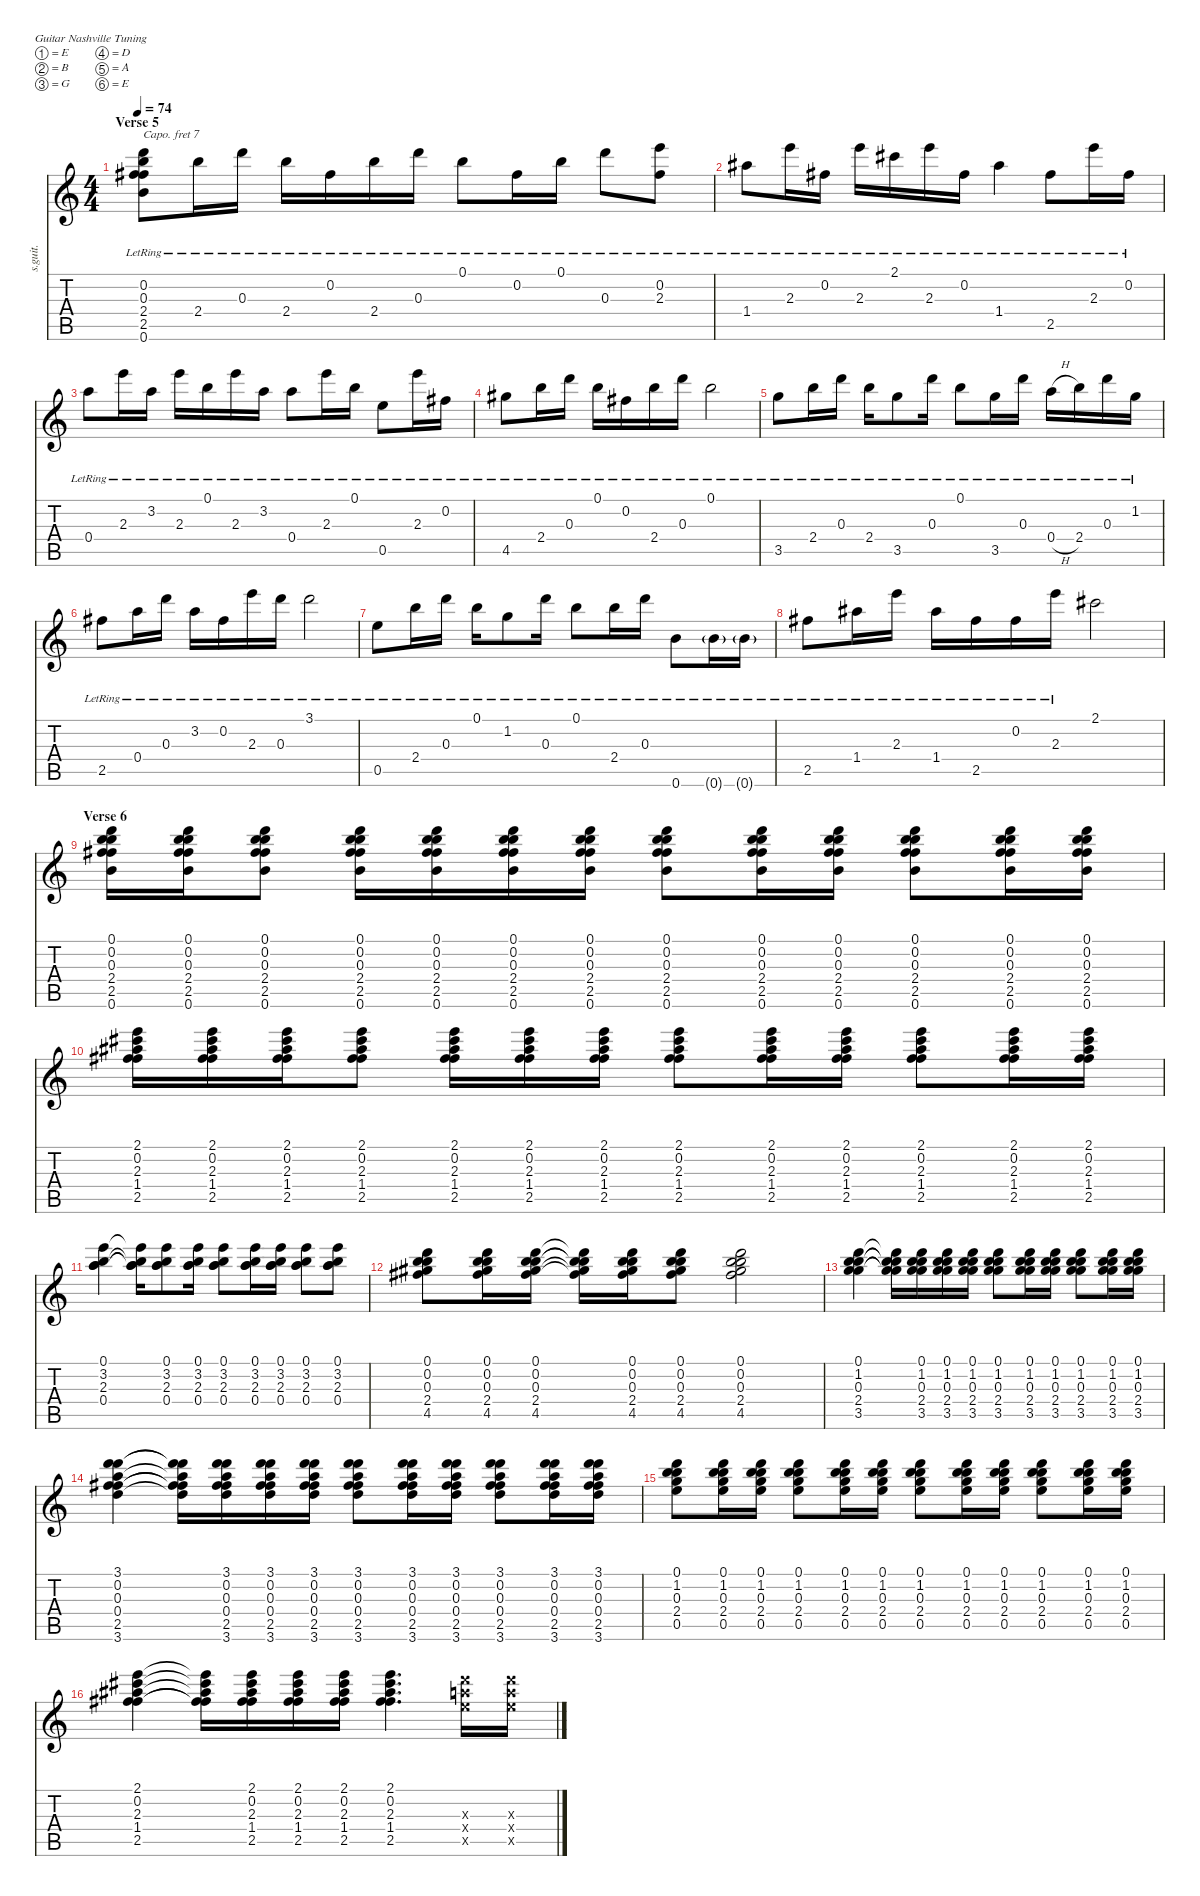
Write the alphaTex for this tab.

\defaultSystemsLayout 4
\hideDynamics
\bracketExtendMode nobrackets
\track ("Glen Frey - 12 String Guitar" "s.guit.") {instrument acousticguitarsteel}
\staff {score tabs}
\capo 7
\tuning (E4 B3 G4 D4 A3 E3)
\ts (4 4)
\section ("" "Verse 5")
\tempo 74
\clef g2
\ks c
(0.2{lr} 0.3{lr} 2.4{lr} 2.5{lr} 0.6{lr}).8{lyrics (0 "") lyrics (1 "") lyrics (2 "") lyrics (3 "") lyrics (4 "") dy f} 2.4{lr}.16{lyrics (0 "") lyrics (1 "") lyrics (2 "") lyrics (3 "") lyrics (4 "")} 0.3{lr}.16{lyrics (0 "") lyrics (1 "") lyrics (2 "") lyrics (3 "") lyrics (4 "")} 2.4{lr}.16{lyrics (0 "") lyrics (1 "") lyrics (2 "") lyrics (3 "") lyrics (4 "")} 0.2{lr}.16{lyrics (0 "") lyrics (1 "") lyrics (2 "") lyrics (3 "") lyrics (4 "")} 2.4{lr}.16{lyrics (0 "") lyrics (1 "") lyrics (2 "") lyrics (3 "") lyrics (4 "")} 0.3{lr}.16{lyrics (0 "") lyrics (1 "") lyrics (2 "") lyrics (3 "") lyrics (4 "")} 0.1{lr}.8{lyrics (0 "") lyrics (1 "") lyrics (2 "") lyrics (3 "") lyrics (4 "")} 0.2{lr}.16{lyrics (0 "") lyrics (1 "") lyrics (2 "") lyrics (3 "") lyrics (4 "")} 0.1{lr}.16{lyrics (0 "") lyrics (1 "") lyrics (2 "") lyrics (3 "") lyrics (4 "")} 0.3{lr}.8{lyrics (0 "") lyrics (1 "") lyrics (2 "") lyrics (3 "") lyrics (4 "")} (0.2{lr} 2.3{lr}).8{lyrics (0 "") lyrics (1 "") lyrics (2 "") lyrics (3 "") lyrics (4 "")} |
1.4{lr acc #}.8{lyrics (0 "") lyrics (1 "") lyrics (2 "") lyrics (3 "") lyrics (4 "")} 2.3{lr}.16{lyrics (0 "") lyrics (1 "") lyrics (2 "") lyrics (3 "") lyrics (4 "")} 0.2{lr}.16{lyrics (0 "") lyrics (1 "") lyrics (2 "") lyrics (3 "") lyrics (4 "")} 2.3{lr}.16{lyrics (0 "") lyrics (1 "") lyrics (2 "") lyrics (3 "") lyrics (4 "")} 2.1{lr acc #}.16{lyrics (0 "") lyrics (1 "") lyrics (2 "") lyrics (3 "") lyrics (4 "")} 2.3{lr}.16{lyrics (0 "") lyrics (1 "") lyrics (2 "") lyrics (3 "") lyrics (4 "")} 0.2{lr}.16{lyrics (0 "") lyrics (1 "") lyrics (2 "") lyrics (3 "") lyrics (4 "")} 1.4{lr acc #}.4{lyrics (0 "") lyrics (1 "") lyrics (2 "") lyrics (3 "") lyrics (4 "")} 2.5{lr}.8{lyrics (0 "") lyrics (1 "") lyrics (2 "") lyrics (3 "") lyrics (4 "")} 2.3{lr}.16{lyrics (0 "") lyrics (1 "") lyrics (2 "") lyrics (3 "") lyrics (4 "")} 0.2{lr}.16{lyrics (0 "") lyrics (1 "") lyrics (2 "") lyrics (3 "") lyrics (4 "")} |
0.4{lr}.8{lyrics (0 "") lyrics (1 "") lyrics (2 "") lyrics (3 "") lyrics (4 "")} 2.3{lr}.16{lyrics (0 "") lyrics (1 "") lyrics (2 "") lyrics (3 "") lyrics (4 "")} 3.2{lr}.16{lyrics (0 "") lyrics (1 "") lyrics (2 "") lyrics (3 "") lyrics (4 "")} 2.3{lr}.16{lyrics (0 "") lyrics (1 "") lyrics (2 "") lyrics (3 "") lyrics (4 "")} 0.1{lr}.16{lyrics (0 "") lyrics (1 "") lyrics (2 "") lyrics (3 "") lyrics (4 "")} 2.3{lr}.16{lyrics (0 "") lyrics (1 "") lyrics (2 "") lyrics (3 "") lyrics (4 "")} 3.2{lr}.16{lyrics (0 "") lyrics (1 "") lyrics (2 "") lyrics (3 "") lyrics (4 "")} 0.4{lr}.8{lyrics (0 "") lyrics (1 "") lyrics (2 "") lyrics (3 "") lyrics (4 "")} 2.3{lr}.16{lyrics (0 "") lyrics (1 "") lyrics (2 "") lyrics (3 "") lyrics (4 "")} 0.1{lr}.16{lyrics (0 "") lyrics (1 "") lyrics (2 "") lyrics (3 "") lyrics (4 "")} 0.5{lr}.8{lyrics (0 "") lyrics (1 "") lyrics (2 "") lyrics (3 "") lyrics (4 "")} 2.3{lr}.16{lyrics (0 "") lyrics (1 "") lyrics (2 "") lyrics (3 "") lyrics (4 "")} 0.2{lr}.16{lyrics (0 "") lyrics (1 "") lyrics (2 "") lyrics (3 "") lyrics (4 "")} |
4.5{lr acc #}.8{lyrics (0 "") lyrics (1 "") lyrics (2 "") lyrics (3 "") lyrics (4 "")} 2.4{lr}.16{lyrics (0 "") lyrics (1 "") lyrics (2 "") lyrics (3 "") lyrics (4 "")} 0.3{lr}.16{lyrics (0 "") lyrics (1 "") lyrics (2 "") lyrics (3 "") lyrics (4 "")} 0.1{lr}.16{lyrics (0 "") lyrics (1 "") lyrics (2 "") lyrics (3 "") lyrics (4 "")} 0.2{lr}.16{lyrics (0 "") lyrics (1 "") lyrics (2 "") lyrics (3 "") lyrics (4 "")} 2.4{lr}.16{lyrics (0 "") lyrics (1 "") lyrics (2 "") lyrics (3 "") lyrics (4 "")} 0.3{lr}.16{lyrics (0 "") lyrics (1 "") lyrics (2 "") lyrics (3 "") lyrics (4 "")} 0.1{lr}.2{lyrics (0 "") lyrics (1 "") lyrics (2 "") lyrics (3 "") lyrics (4 "")} |
3.5{lr}.8{lyrics (0 "") lyrics (1 "") lyrics (2 "") lyrics (3 "") lyrics (4 "")} 2.4{lr}.16{lyrics (0 "") lyrics (1 "") lyrics (2 "") lyrics (3 "") lyrics (4 "")} 0.3{lr}.16{lyrics (0 "") lyrics (1 "") lyrics (2 "") lyrics (3 "") lyrics (4 "")} 2.4{lr}.16{lyrics (0 "") lyrics (1 "") lyrics (2 "") lyrics (3 "") lyrics (4 "")} 3.5{lr}.8{lyrics (0 "") lyrics (1 "") lyrics (2 "") lyrics (3 "") lyrics (4 "")} 0.3{lr}.16{lyrics (0 "") lyrics (1 "") lyrics (2 "") lyrics (3 "") lyrics (4 "")} 0.1{lr}.8{lyrics (0 "") lyrics (1 "") lyrics (2 "") lyrics (3 "") lyrics (4 "")} 3.5{lr}.16{lyrics (0 "") lyrics (1 "") lyrics (2 "") lyrics (3 "") lyrics (4 "")} 0.3{lr}.16{lyrics (0 "") lyrics (1 "") lyrics (2 "") lyrics (3 "") lyrics (4 "")} 0.4{h lr}.16{lyrics (0 "") lyrics (1 "") lyrics (2 "") lyrics (3 "") lyrics (4 "")} 2.4{lr}.16{lyrics (0 "") lyrics (1 "") lyrics (2 "") lyrics (3 "") lyrics (4 "")} 0.3{lr}.16{lyrics (0 "") lyrics (1 "") lyrics (2 "") lyrics (3 "") lyrics (4 "")} 1.2{lr}.16{lyrics (0 "") lyrics (1 "") lyrics (2 "") lyrics (3 "") lyrics (4 "")} |
2.5{lr}.8{lyrics (0 "") lyrics (1 "") lyrics (2 "") lyrics (3 "") lyrics (4 "")} 0.4{lr}.16{lyrics (0 "") lyrics (1 "") lyrics (2 "") lyrics (3 "") lyrics (4 "")} 0.3{lr}.16{lyrics (0 "") lyrics (1 "") lyrics (2 "") lyrics (3 "") lyrics (4 "")} 3.2{lr}.16{lyrics (0 "") lyrics (1 "") lyrics (2 "") lyrics (3 "") lyrics (4 "")} 0.2{lr}.16{lyrics (0 "") lyrics (1 "") lyrics (2 "") lyrics (3 "") lyrics (4 "")} 2.3{lr}.16{lyrics (0 "") lyrics (1 "") lyrics (2 "") lyrics (3 "") lyrics (4 "")} 0.3{lr}.16{lyrics (0 "") lyrics (1 "") lyrics (2 "") lyrics (3 "") lyrics (4 "")} 3.1{lr}.2{lyrics (0 "") lyrics (1 "") lyrics (2 "") lyrics (3 "") lyrics (4 "")} |
0.5{lr}.8{lyrics (0 "") lyrics (1 "") lyrics (2 "") lyrics (3 "") lyrics (4 "")} 2.4{lr}.16{lyrics (0 "") lyrics (1 "") lyrics (2 "") lyrics (3 "") lyrics (4 "")} 0.3{lr}.16{lyrics (0 "") lyrics (1 "") lyrics (2 "") lyrics (3 "") lyrics (4 "")} 0.1{lr}.16{lyrics (0 "") lyrics (1 "") lyrics (2 "") lyrics (3 "") lyrics (4 "")} 1.2{lr}.8{lyrics (0 "") lyrics (1 "") lyrics (2 "") lyrics (3 "") lyrics (4 "")} 0.3{lr}.16{lyrics (0 "") lyrics (1 "") lyrics (2 "") lyrics (3 "") lyrics (4 "")} 0.1{lr}.8{lyrics (0 "") lyrics (1 "") lyrics (2 "") lyrics (3 "") lyrics (4 "")} 2.4{lr}.16{lyrics (0 "") lyrics (1 "") lyrics (2 "") lyrics (3 "") lyrics (4 "")} 0.3{lr}.16{lyrics (0 "") lyrics (1 "") lyrics (2 "") lyrics (3 "") lyrics (4 "")} 0.6{lr}.8{lyrics (0 "") lyrics (1 "") lyrics (2 "") lyrics (3 "") lyrics (4 "")} 0.6{g lr}.16{lyrics (0 "") lyrics (1 "") lyrics (2 "") lyrics (3 "") lyrics (4 "") dy pp} 0.6{g lr}.16{lyrics (0 "") lyrics (1 "") lyrics (2 "") lyrics (3 "") lyrics (4 "")} |
2.5{lr}.8{lyrics (0 "") lyrics (1 "") lyrics (2 "") lyrics (3 "") lyrics (4 "") dy f} 1.4{lr acc #}.16{lyrics (0 "") lyrics (1 "") lyrics (2 "") lyrics (3 "") lyrics (4 "")} 2.3{lr}.16{lyrics (0 "") lyrics (1 "") lyrics (2 "") lyrics (3 "") lyrics (4 "")} 1.4{lr acc #}.16{lyrics (0 "") lyrics (1 "") lyrics (2 "") lyrics (3 "") lyrics (4 "")} 2.5{lr}.16{lyrics (0 "") lyrics (1 "") lyrics (2 "") lyrics (3 "") lyrics (4 "")} 0.2{lr}.16{lyrics (0 "") lyrics (1 "") lyrics (2 "") lyrics (3 "") lyrics (4 "")} 2.3{lr}.16{lyrics (0 "") lyrics (1 "") lyrics (2 "") lyrics (3 "") lyrics (4 "")} 2.1{acc #}.2{lyrics (0 "") lyrics (1 "") lyrics (2 "") lyrics (3 "") lyrics (4 "")} |
\section ("" "Verse 6")
(0.1 0.2 0.3 2.4 2.5 0.6).16{lyrics (0 "") lyrics (1 "") lyrics (2 "") lyrics (3 "") lyrics (4 "")} (0.1 0.2 0.3 2.4 2.5 0.6).16{lyrics (0 "") lyrics (1 "") lyrics (2 "") lyrics (3 "") lyrics (4 "")} (0.1 0.2 0.3 2.4 2.5 0.6).8{lyrics (0 "") lyrics (1 "") lyrics (2 "") lyrics (3 "") lyrics (4 "")} (0.1 0.2 0.3 2.4 2.5 0.6).16{lyrics (0 "") lyrics (1 "") lyrics (2 "") lyrics (3 "") lyrics (4 "")} (0.1 0.2 0.3 2.4 2.5 0.6).16{lyrics (0 "") lyrics (1 "") lyrics (2 "") lyrics (3 "") lyrics (4 "")} (0.1 0.2 0.3 2.4 2.5 0.6).16{lyrics (0 "") lyrics (1 "") lyrics (2 "") lyrics (3 "") lyrics (4 "")} (0.1 0.2 0.3 2.4 2.5 0.6).16{lyrics (0 "") lyrics (1 "") lyrics (2 "") lyrics (3 "") lyrics (4 "")} (0.1 0.2 0.3 2.4 2.5 0.6).8{lyrics (0 "") lyrics (1 "") lyrics (2 "") lyrics (3 "") lyrics (4 "")} (0.1 0.2 0.3 2.4 2.5 0.6).16{lyrics (0 "") lyrics (1 "") lyrics (2 "") lyrics (3 "") lyrics (4 "")} (0.1 0.2 0.3 2.4 2.5 0.6).16{lyrics (0 "") lyrics (1 "") lyrics (2 "") lyrics (3 "") lyrics (4 "")} (0.1 0.2 0.3 2.4 2.5 0.6).8{lyrics (0 "") lyrics (1 "") lyrics (2 "") lyrics (3 "") lyrics (4 "")} (0.1 0.2 0.3 2.4 2.5 0.6).16{lyrics (0 "") lyrics (1 "") lyrics (2 "") lyrics (3 "") lyrics (4 "")} (0.1 0.2 0.3 2.4 2.5 0.6).16{lyrics (0 "") lyrics (1 "") lyrics (2 "") lyrics (3 "") lyrics (4 "")} |
(2.1{acc #} 0.2 2.3 1.4{acc #} 2.5).16{lyrics (0 "") lyrics (1 "") lyrics (2 "") lyrics (3 "") lyrics (4 "")} (2.1{acc #} 0.2 2.3 1.4{acc #} 2.5).16{lyrics (0 "") lyrics (1 "") lyrics (2 "") lyrics (3 "") lyrics (4 "")} (2.1{acc #} 0.2 2.3 1.4{acc #} 2.5).16{lyrics (0 "") lyrics (1 "") lyrics (2 "") lyrics (3 "") lyrics (4 "")} (2.1{acc #} 0.2 2.3 1.4{acc #} 2.5).8{lyrics (0 "") lyrics (1 "") lyrics (2 "") lyrics (3 "") lyrics (4 "")} (2.1{acc #} 0.2 2.3 1.4{acc #} 2.5).16{lyrics (0 "") lyrics (1 "") lyrics (2 "") lyrics (3 "") lyrics (4 "")} (2.1{acc #} 0.2 2.3 1.4{acc #} 2.5).16{lyrics (0 "") lyrics (1 "") lyrics (2 "") lyrics (3 "") lyrics (4 "")} (2.1{acc #} 0.2 2.3 1.4{acc #} 2.5).16{lyrics (0 "") lyrics (1 "") lyrics (2 "") lyrics (3 "") lyrics (4 "")} (2.1{acc #} 0.2 2.3 1.4{acc #} 2.5).8{lyrics (0 "") lyrics (1 "") lyrics (2 "") lyrics (3 "") lyrics (4 "")} (2.1{acc #} 0.2 2.3 1.4{acc #} 2.5).16{lyrics (0 "") lyrics (1 "") lyrics (2 "") lyrics (3 "") lyrics (4 "")} (2.1{acc #} 0.2 2.3 1.4{acc #} 2.5).16{lyrics (0 "") lyrics (1 "") lyrics (2 "") lyrics (3 "") lyrics (4 "")} (2.1{acc #} 0.2 2.3 1.4{acc #} 2.5).8{lyrics (0 "") lyrics (1 "") lyrics (2 "") lyrics (3 "") lyrics (4 "")} (2.1{acc #} 0.2 2.3 1.4{acc #} 2.5).16{lyrics (0 "") lyrics (1 "") lyrics (2 "") lyrics (3 "") lyrics (4 "")} (2.1{acc #} 0.2 2.3 1.4{acc #} 2.5).16{lyrics (0 "") lyrics (1 "") lyrics (2 "") lyrics (3 "") lyrics (4 "")} |
(0.1 3.2 2.3 0.4).4{lyrics (0 "") lyrics (1 "") lyrics (2 "") lyrics (3 "") lyrics (4 "")} (0.1{t} 3.2{t} 2.3{t} 0.4{t}).16{lyrics (0 "") lyrics (1 "") lyrics (2 "") lyrics (3 "") lyrics (4 "")} (0.1 3.2 2.3 0.4).8{lyrics (0 "") lyrics (1 "") lyrics (2 "") lyrics (3 "") lyrics (4 "")} (0.1 3.2 2.3 0.4).16{lyrics (0 "") lyrics (1 "") lyrics (2 "") lyrics (3 "") lyrics (4 "")} (0.1 3.2 2.3 0.4).8{lyrics (0 "") lyrics (1 "") lyrics (2 "") lyrics (3 "") lyrics (4 "")} (0.1 3.2 2.3 0.4).16{lyrics (0 "") lyrics (1 "") lyrics (2 "") lyrics (3 "") lyrics (4 "")} (0.1 3.2 2.3 0.4).16{lyrics (0 "") lyrics (1 "") lyrics (2 "") lyrics (3 "") lyrics (4 "")} (0.1 3.2 2.3 0.4).8{lyrics (0 "") lyrics (1 "") lyrics (2 "") lyrics (3 "") lyrics (4 "")} (0.1 3.2 2.3 0.4).8{lyrics (0 "") lyrics (1 "") lyrics (2 "") lyrics (3 "") lyrics (4 "")} |
(0.1 0.2 0.3 2.4 4.5{acc #}).8{lyrics (0 "") lyrics (1 "") lyrics (2 "") lyrics (3 "") lyrics (4 "")} (0.1 0.2 0.3 2.4 4.5{acc #}).16{lyrics (0 "") lyrics (1 "") lyrics (2 "") lyrics (3 "") lyrics (4 "")} (0.1 0.2 0.3 2.4 4.5{acc #}).16{lyrics (0 "") lyrics (1 "") lyrics (2 "") lyrics (3 "") lyrics (4 "")} (0.1{t} 0.2{t} 0.3{t} 2.4{t} 4.5{t acc #}).16{lyrics (0 "") lyrics (1 "") lyrics (2 "") lyrics (3 "") lyrics (4 "")} (0.1 0.2 0.3 2.4 4.5{acc #}).16{lyrics (0 "") lyrics (1 "") lyrics (2 "") lyrics (3 "") lyrics (4 "")} (0.1 0.2 0.3 2.4 4.5{acc #}).8{lyrics (0 "") lyrics (1 "") lyrics (2 "") lyrics (3 "") lyrics (4 "")} (0.1 0.2 0.3 2.4 4.5{acc #}).2{lyrics (0 "") lyrics (1 "") lyrics (2 "") lyrics (3 "") lyrics (4 "")} |
(0.1 1.2 0.3 2.4 3.5).4{lyrics (0 "") lyrics (1 "") lyrics (2 "") lyrics (3 "") lyrics (4 "")} (0.1{t} 1.2{t} 0.3{t} 2.4{t} 3.5{t}).16{lyrics (0 "") lyrics (1 "") lyrics (2 "") lyrics (3 "") lyrics (4 "")} (0.1 1.2 0.3 2.4 3.5).16{lyrics (0 "") lyrics (1 "") lyrics (2 "") lyrics (3 "") lyrics (4 "")} (0.1 1.2 0.3 2.4 3.5).16{lyrics (0 "") lyrics (1 "") lyrics (2 "") lyrics (3 "") lyrics (4 "")} (0.1 1.2 0.3 2.4 3.5).16{lyrics (0 "") lyrics (1 "") lyrics (2 "") lyrics (3 "") lyrics (4 "")} (0.1 1.2 0.3 2.4 3.5).8{lyrics (0 "") lyrics (1 "") lyrics (2 "") lyrics (3 "") lyrics (4 "")} (0.1 1.2 0.3 2.4 3.5).16{lyrics (0 "") lyrics (1 "") lyrics (2 "") lyrics (3 "") lyrics (4 "")} (0.1 1.2 0.3 2.4 3.5).16{lyrics (0 "") lyrics (1 "") lyrics (2 "") lyrics (3 "") lyrics (4 "")} (0.1 1.2 0.3 2.4 3.5).8{lyrics (0 "") lyrics (1 "") lyrics (2 "") lyrics (3 "") lyrics (4 "")} (0.1 1.2 0.3 2.4 3.5).16{lyrics (0 "") lyrics (1 "") lyrics (2 "") lyrics (3 "") lyrics (4 "")} (0.1 1.2 0.3 2.4 3.5).16{lyrics (0 "") lyrics (1 "") lyrics (2 "") lyrics (3 "") lyrics (4 "")} |
(3.1 0.2 0.3 0.4 2.5 3.6).4{lyrics (0 "") lyrics (1 "") lyrics (2 "") lyrics (3 "") lyrics (4 "")} (3.1{t} 0.2{t} 0.3{t} 0.4{t} 2.5{t} 3.6{t}).16{lyrics (0 "") lyrics (1 "") lyrics (2 "") lyrics (3 "") lyrics (4 "")} (3.1 0.2 0.3 0.4 2.5 3.6).16{lyrics (0 "") lyrics (1 "") lyrics (2 "") lyrics (3 "") lyrics (4 "")} (3.1 0.2 0.3 0.4 2.5 3.6).16{lyrics (0 "") lyrics (1 "") lyrics (2 "") lyrics (3 "") lyrics (4 "")} (3.1 0.2 0.3 0.4 2.5 3.6).16{lyrics (0 "") lyrics (1 "") lyrics (2 "") lyrics (3 "") lyrics (4 "")} (3.1 0.2 0.3 0.4 2.5 3.6).8{lyrics (0 "") lyrics (1 "") lyrics (2 "") lyrics (3 "") lyrics (4 "")} (3.1 0.2 0.3 0.4 2.5 3.6).16{lyrics (0 "") lyrics (1 "") lyrics (2 "") lyrics (3 "") lyrics (4 "")} (3.1 0.2 0.3 0.4 2.5 3.6).16{lyrics (0 "") lyrics (1 "") lyrics (2 "") lyrics (3 "") lyrics (4 "")} (3.1 0.2 0.3 0.4 2.5 3.6).8{lyrics (0 "") lyrics (1 "") lyrics (2 "") lyrics (3 "") lyrics (4 "")} (3.1 0.2 0.3 0.4 2.5 3.6).16{lyrics (0 "") lyrics (1 "") lyrics (2 "") lyrics (3 "") lyrics (4 "")} (3.1 0.2 0.3 0.4 2.5 3.6).16{lyrics (0 "") lyrics (1 "") lyrics (2 "") lyrics (3 "") lyrics (4 "")} |
(0.1 1.2 0.3 2.4 0.5).8{lyrics (0 "") lyrics (1 "") lyrics (2 "") lyrics (3 "") lyrics (4 "")} (0.1 1.2 0.3 2.4 0.5).16{lyrics (0 "") lyrics (1 "") lyrics (2 "") lyrics (3 "") lyrics (4 "")} (0.1 1.2 0.3 2.4 0.5).16{lyrics (0 "") lyrics (1 "") lyrics (2 "") lyrics (3 "") lyrics (4 "")} (0.1 1.2 0.3 2.4 0.5).8{lyrics (0 "") lyrics (1 "") lyrics (2 "") lyrics (3 "") lyrics (4 "")} (0.1 1.2 0.3 2.4 0.5).16{lyrics (0 "") lyrics (1 "") lyrics (2 "") lyrics (3 "") lyrics (4 "")} (0.1 1.2 0.3 2.4 0.5).16{lyrics (0 "") lyrics (1 "") lyrics (2 "") lyrics (3 "") lyrics (4 "")} (0.1 1.2 0.3 2.4 0.5).8{lyrics (0 "") lyrics (1 "") lyrics (2 "") lyrics (3 "") lyrics (4 "")} (0.1 1.2 0.3 2.4 0.5).16{lyrics (0 "") lyrics (1 "") lyrics (2 "") lyrics (3 "") lyrics (4 "")} (0.1 1.2 0.3 2.4 0.5).16{lyrics (0 "") lyrics (1 "") lyrics (2 "") lyrics (3 "") lyrics (4 "")} (0.1 1.2 0.3 2.4 0.5).8{lyrics (0 "") lyrics (1 "") lyrics (2 "") lyrics (3 "") lyrics (4 "")} (0.1 1.2 0.3 2.4 0.5).16{lyrics (0 "") lyrics (1 "") lyrics (2 "") lyrics (3 "") lyrics (4 "")} (0.1 1.2 0.3 2.4 0.5).16{lyrics (0 "") lyrics (1 "") lyrics (2 "") lyrics (3 "") lyrics (4 "")} |
(2.1{acc #} 0.2 2.3 1.4{acc #} 2.5).4{lyrics (0 "") lyrics (1 "") lyrics (2 "") lyrics (3 "") lyrics (4 "")} (2.1{t acc #} 0.2{t} 2.3{t} 1.4{t acc #} 2.5{t}).16{lyrics (0 "") lyrics (1 "") lyrics (2 "") lyrics (3 "") lyrics (4 "")} (2.1{acc #} 0.2 2.3 1.4{acc #} 2.5).16{lyrics (0 "") lyrics (1 "") lyrics (2 "") lyrics (3 "") lyrics (4 "")} (2.1{acc #} 0.2 2.3 1.4{acc #} 2.5).16{lyrics (0 "") lyrics (1 "") lyrics (2 "") lyrics (3 "") lyrics (4 "")} (2.1{acc #} 0.2 2.3 1.4{acc #} 2.5).16{lyrics (0 "") lyrics (1 "") lyrics (2 "") lyrics (3 "") lyrics (4 "")} (2.1{acc #} 0.2 2.3 1.4{acc #} 2.5).4{d lyrics (0 "") lyrics (1 "") lyrics (2 "") lyrics (3 "") lyrics (4 "")} (0.3{x} 0.4{x} 0.5{x}).16{lyrics (0 "") lyrics (1 "") lyrics (2 "") lyrics (3 "") lyrics (4 "")} (0.3{x} 0.4{x} 0.5{x}).16{lyrics (0 "") lyrics (1 "") lyrics (2 "") lyrics (3 "") lyrics (4 "")}
